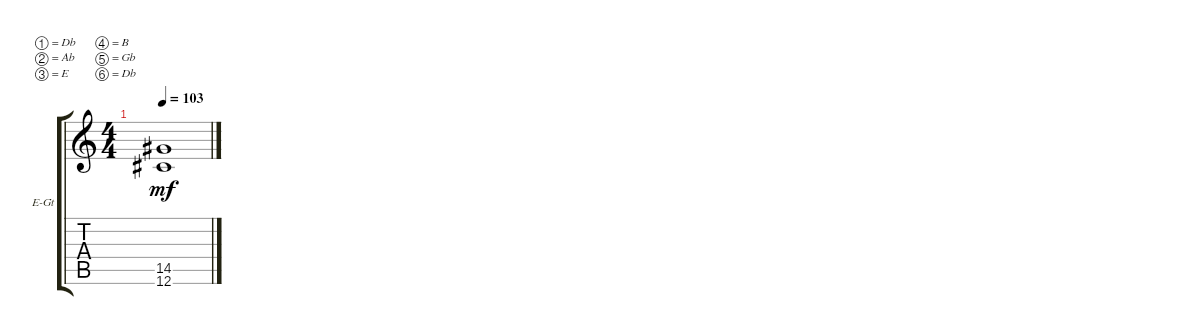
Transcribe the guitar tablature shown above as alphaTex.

\bracketExtendMode groupsimilarinstruments
\firstSystemTrackNameOrientation horizontal
\otherSystemsTrackNameOrientation horizontal
\track ("Clean Guitar" "E-Gt") {instrument acousticguitarsteel}
\staff {score tabs}
\tuning (Db4 Ab3 E3 B2 Gb2 Db2)
\ts (4 4)
\tempo 103
\clef g2
\ks c
(12.6 14.5).1{dy mf}
